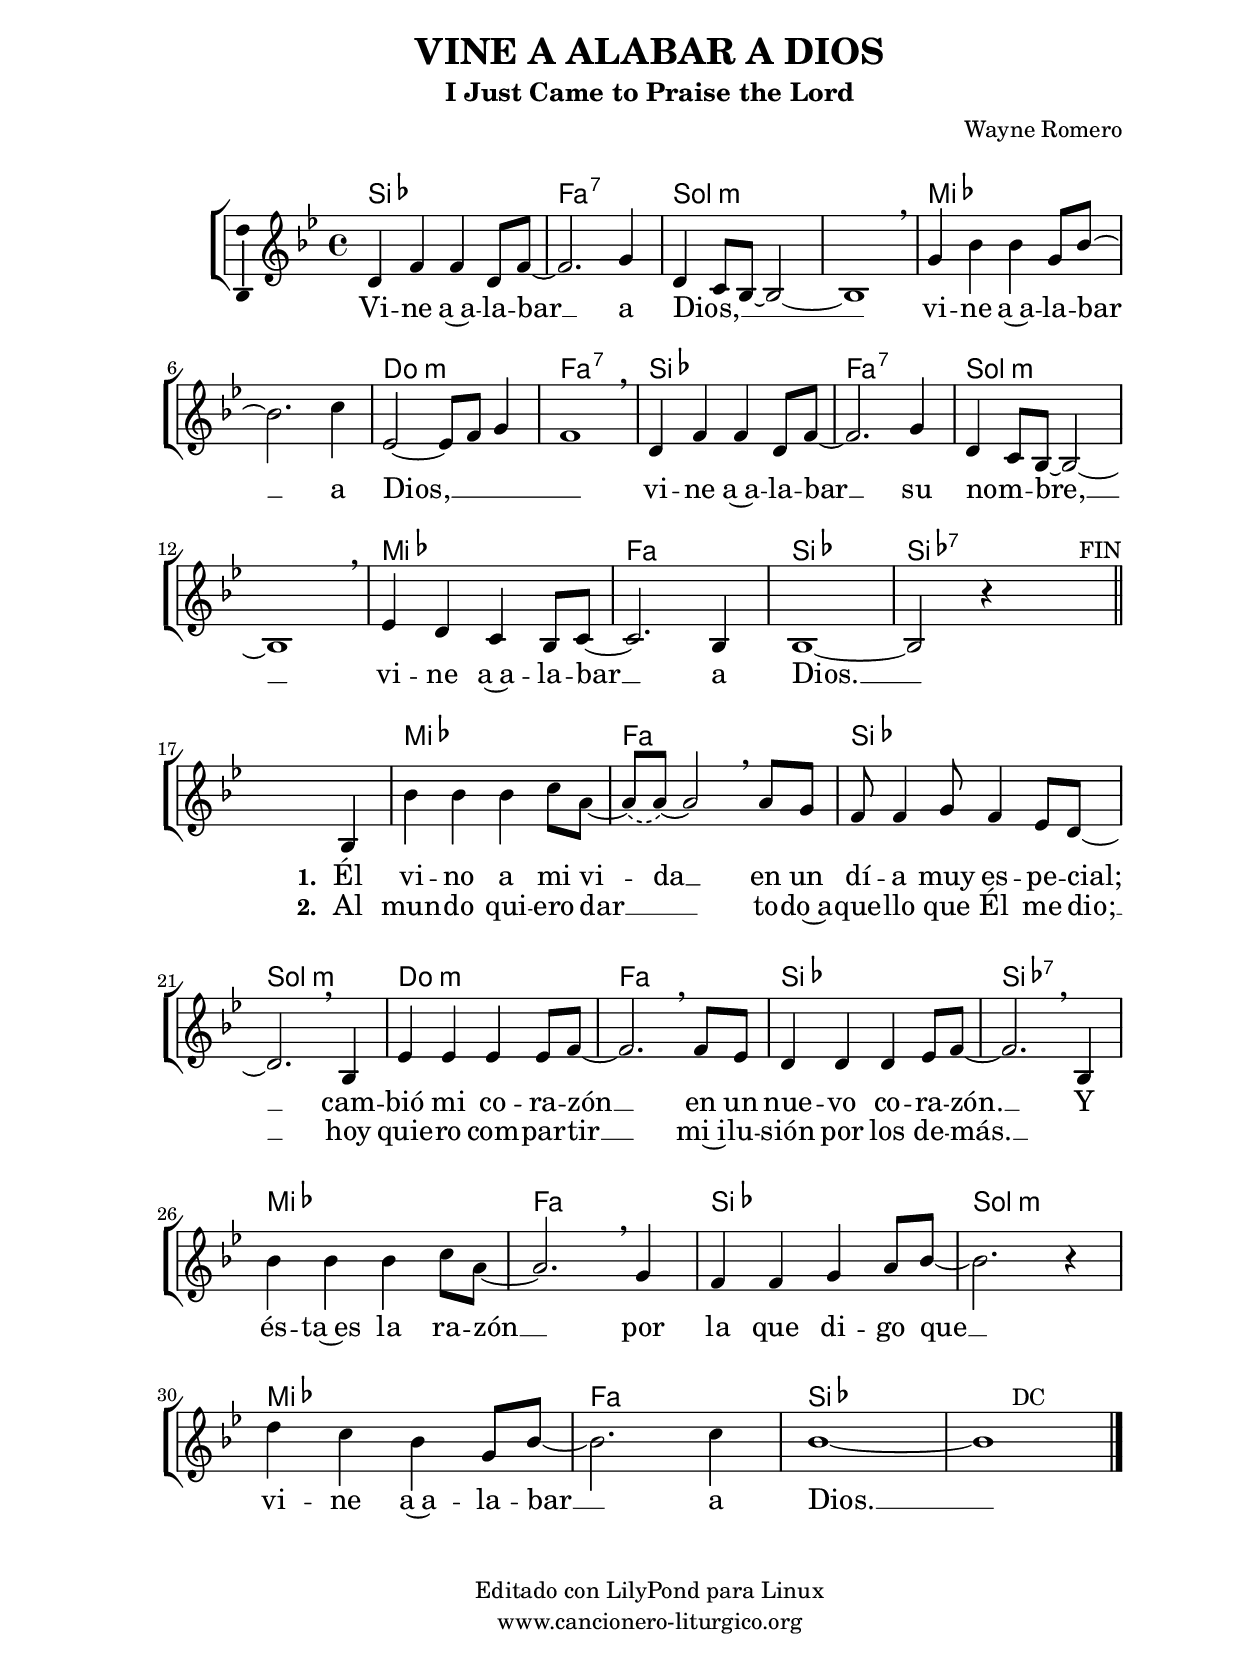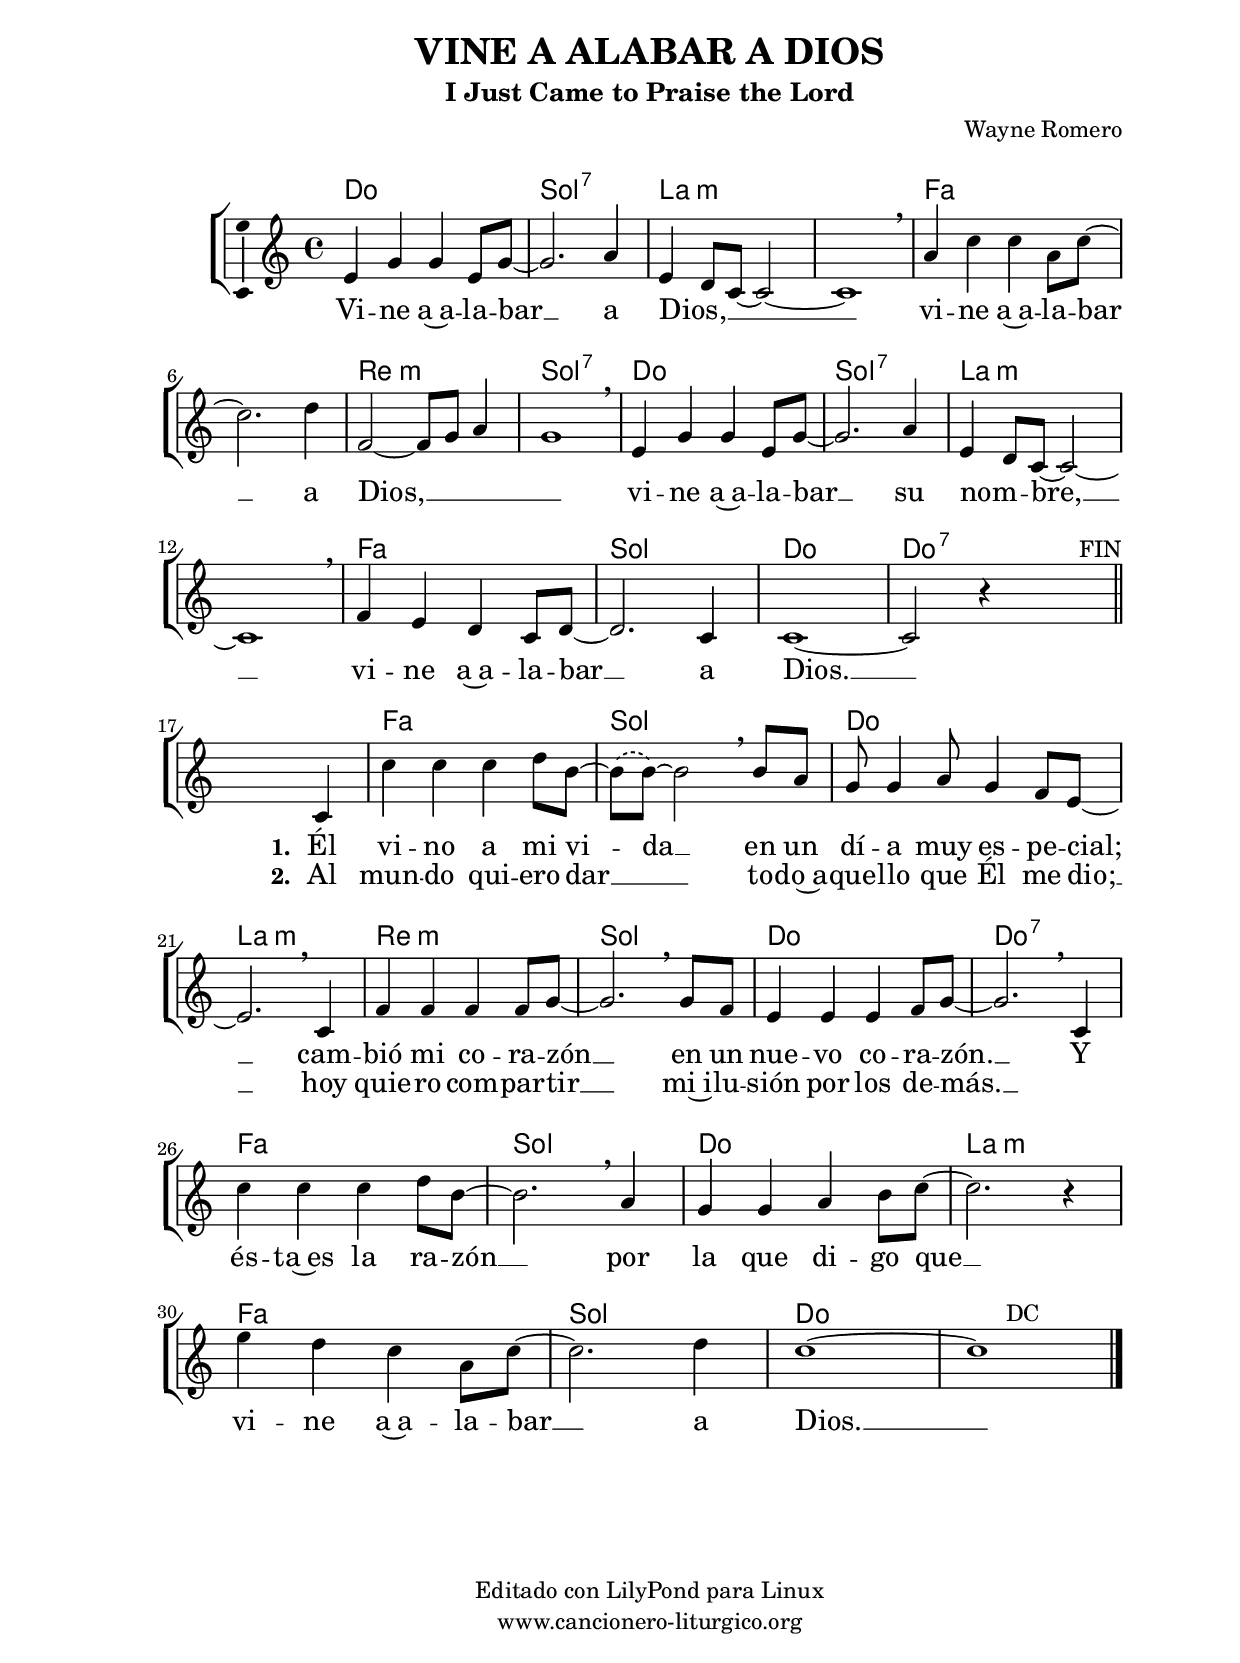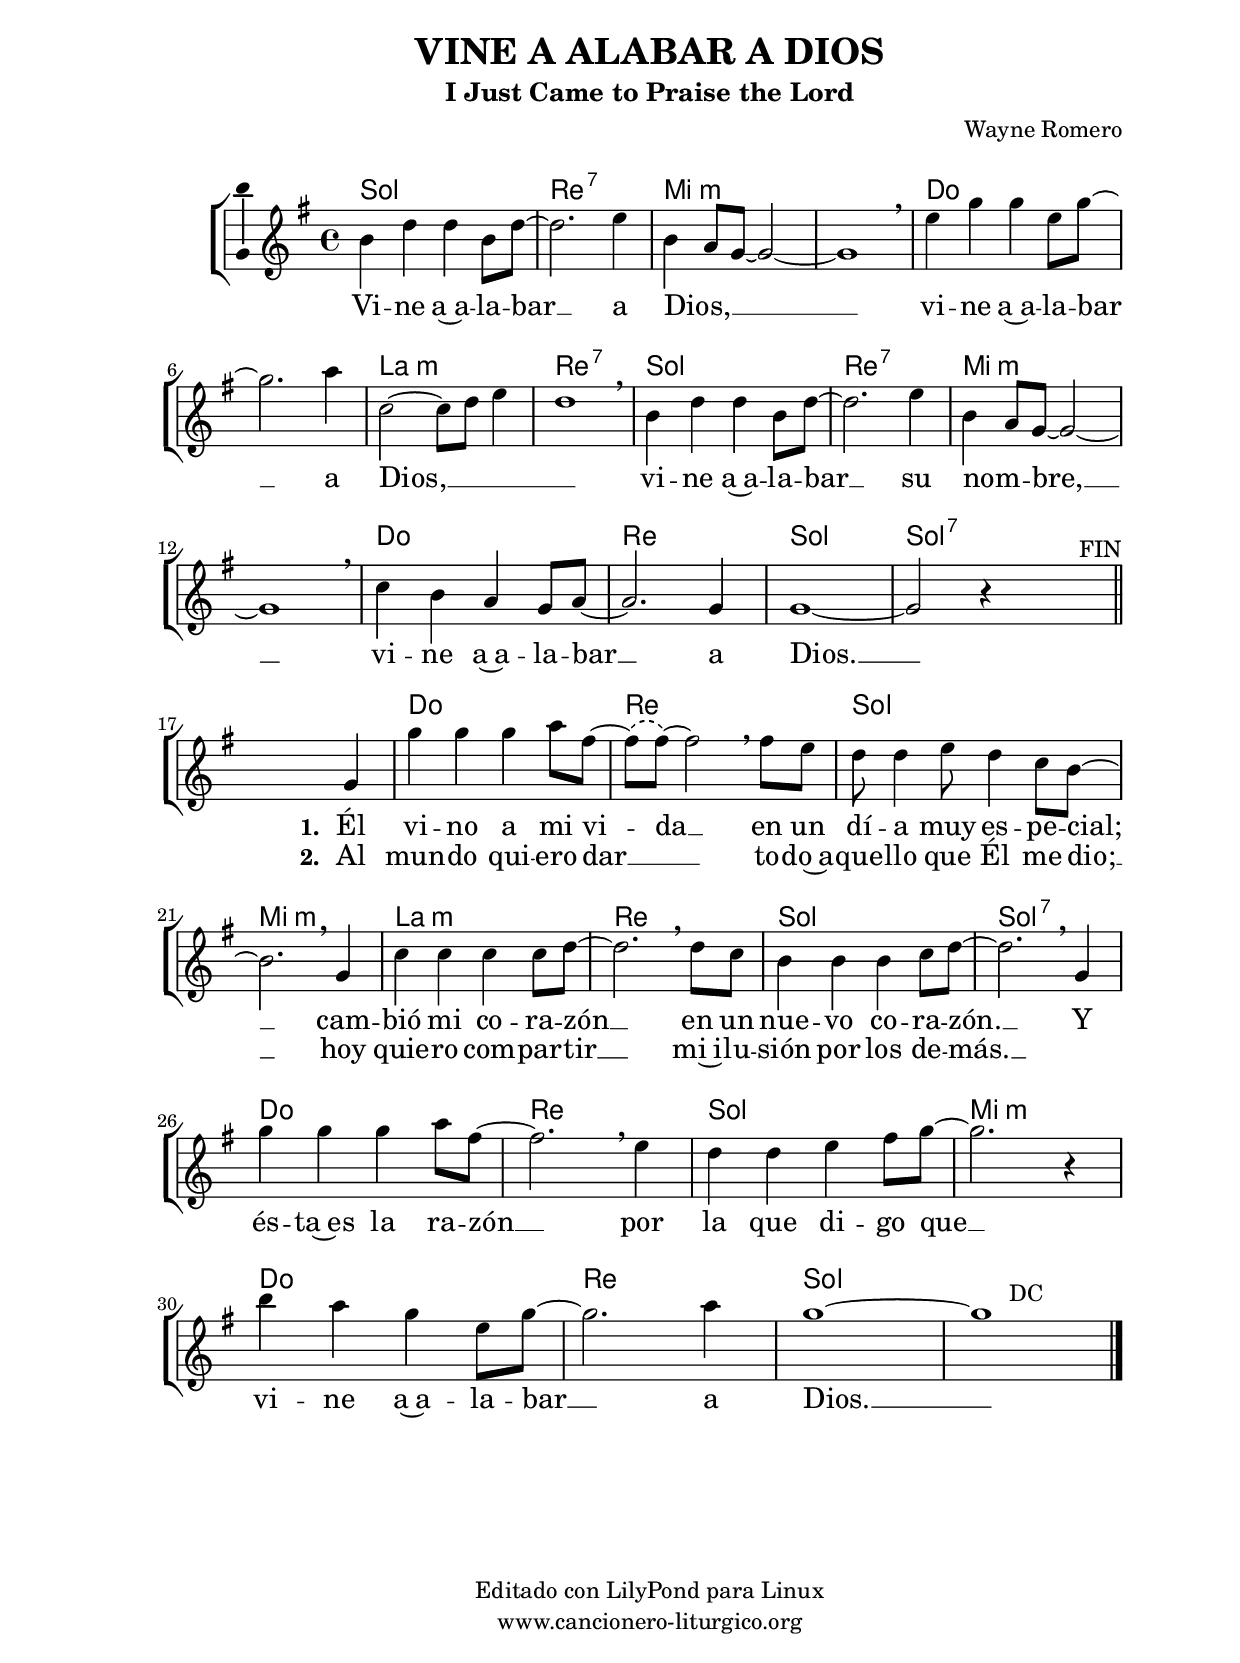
%
%para convertir .midi en .wav:
%timidity filename.midi -Ow -o finename.wav
%
%
%Para convertir de .wav a .mp3:
%lame -h -m j filename.wav
%
%
%para escuchar el midi:
%timidity nombrefichero.midi
%


%versión de lilypond para la que se ha escrito esta partitura:
\version "2.16.0"

	%Tamaño papel
	#(set-default-paper-size "a4")
	%Tamaño partitura
	#(set-global-staff-size 20)
	%No responde al pulsar sobre una nota
	#(ly:set-option 'point-and-click #f)

%parámetros del encabezamiento:
\header {
	title = "VINE A ALABAR A DIOS"
	subtitle = "I Just Came to Praise the Lord"
	composer = "Wayne Romero"
	poet = ""
	meter = ""
	arranger = ""
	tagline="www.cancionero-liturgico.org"
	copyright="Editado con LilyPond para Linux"
	}

%parámetros asociados al papel:
\paper  {
	oddHeaderMarkup = \markup {\fill-line { \on-the-fly #not-first-page \fromproperty #'header:title \on-the-fly #not-first-page \fromproperty #'header:composer }}
	evenHeaderMarkup = \markup {\fill-line { \fromproperty #'header:composer \fromproperty #'header:title }}
	#(set-paper-size "a4")
	print-page-number = ##f
	first-page-number = 1
	print-first-page-number = ##f
%	head-separation = 3.0 \cm
	top-margin = 2.0 \cm
	bottom-margin = 0.5\cm
%%%	bottom-margin = -2.0\cm
	left-margin = 3.0 \cm
	line-width = 16.0 \cm 
	indent = 8\mm
	interscoreline = 2.\mm
	between-system-space = 15\mm
%	para que las partituras no llenen la hoja:
	ragged-bottom = ##t
%	idem para la última hoja:
	ragged-last-bottom = ##f
%	para que las partituras llenen el ancho del papel:
	ragged-last = ##f
	after-title-space = 2.5 \cm
page-count=1
system-count=7

	%Flexible Vertical Spacing
%	markup-markup-spacing =
%	#'((basic-distance . 15) (minimum-distance . 15) (padding . 3))
	markup-system-spacing =
	#'((basic-distance . 15) (minimum-distance . 15) (padding . 3))
	system-system-spacing =
	#'((basic-distance . 15) (minimum-distance . 15) (padding . 3))
	score-system-spacing =
	#'((basic-distance . 15) (minimum-distance . 15) (padding . 5))
%	top-system-spacing = % header
%	#'((basic-distance . 8) (minimum-distance . 0) (padding . 0))
%	top-markup-spacing =
%	#'((basic-distance . 20) (minimum-distance . 20) (padding . 0))
	last-bottom-spacing = % footer
	#'((basic-distance . 5) (minimum-distance . 5) (padding . 0))
%	score-markup-spacing =
%	#'((basic-distance . 16) (minimum-distance . 13) (padding . 0))

	}


%parámetros que afectan a toda la partitura:
global =  {
	%clave de sol (G):
	\clef G
	%armadura:
	\transpose d c
	\key c \major
	\tempo 4=120
	\set Score.tempoHideNote = ##t
	}


acordes = {
	\italianChords
	\chordmode {
	\transpose d c
{

c1 g:7 a:m s f s d:m g:7
c1 g:7 a:m s f g c c:7

s1 f1 g c a:m d:m g c c:7
f1 g c a:m f g c s

}
}
}

melodia =

	\transpose d c
{
	\relative c'{
	\time 4/4

\phrasingSlurDashed

e4 g g e8 g~
g2. a4
e4 d8 c8~c2~
c1 \breathe

a'4 c c a8 c~
c2. d4
f,2~f8 g a4
g1 \breathe

e4 g g e8 g~
g2. a4
e4 d8 c8~c2~
c1 \breathe

f4 e d c8 d~
d2. c4
c1~
c2 r4 s4^"       FIN"

\bar "||"
\break

s2 s4 c4
c'4 c c d8 b~
b8 \(b8\)~b2 \breathe b8 a
g8 g4 a8 g4 f8 e~
e2. \breathe c4
f4 f f f8 g~
g2. \breathe g8 f
e4 e e f8 g~
g2. \breathe c,4

\break

c'4 c c d8 b~
b2. \breathe a4
g4 g a b8 c~
c2. r4
e4 d c a8 c~
c2. d4
c1~
c1^"      DC"

\bar "|."
	}
	}


texto = \lyricmode {
Vi -- ne a~a -- la -- bar __ a Dios, __ _ _
vi -- ne a~a -- la -- bar __ a Dios, __ _ _ _
vi -- ne a~a -- la -- bar __ su nom -- _ bre, __
vi -- ne a~a -- la -- bar __ a Dios. __

\set stanza =#"1. " Él vi -- no a mi vi -- da __
en un dí -- a muy es -- pe -- cial; __
cam -- bió mi co -- ra -- zón __
en un nue -- vo co -- ra -- zón. __
Y és -- ta~es la ra -- zón __
por la que di -- go que __
vi -- ne a~a -- la -- bar __ a Dios. __

	}

textodos = \lyricmode {
\skip 1 \skip 1 \skip 1 \skip 1 \skip 1 \skip 1
\skip 1 \skip 1 \skip 1 \skip 1 \skip 1 \skip 1
\skip 1 \skip 1 \skip 1 \skip 1 \skip 1 \skip 1
\skip 1 \skip 1 \skip 1 \skip 1 \skip 1 \skip 1
\skip 1 \skip 1 \skip 1 \skip 1 \skip 1 \skip 1
\skip 1 \skip 1 \skip 1 \skip 1 \skip 1

\set stanza =#"2. " Al mun -- do qui -- ero dar __ _
to -- do~a -- que -- llo que Él me dio; __
hoy quie -- ro com -- par -- tir __
mi~i -- lu -- sión por los de -- más. __


	}


acordesStaff = \context ChordNames = acordesStaff <<
	\set chordChanges = ##t
	\acordes
	>>


vozStaff = \context Voice = vozStaff
\with {\consists "Ambitus_engraver"}
<<
%	\set Staff.instrumentName = ""
%	\set Staff.shortInstrumentName = ""
%	\set Staff.midiInstrument = #"clarinet"
%	\set Staff.midiInstrument = #"cello"
%	\set Staff.midiInstrument = #"flute"
	\set Staff.midiInstrument = #"electric guitar (jazz)"
%	\set Staff.midiInstrument = #"english horn"
%	\set Staff.midiInstrument = #"violin"
%	\set Staff.midiInstrument = #"glockenspiel"
	\set Staff.midiMinimumVolume = #0.7
	\set Staff.midiMaximumVolume = #0.9
	\global
	\melodia
	>>

textoStaff = \context Lyrics = textoStaff <<
	\lyricsto vozStaff \texto
	>>

textodosStaff = \context Lyrics = textodosStaff <<
	\lyricsto vozStaff \textodos
	>>

\book {
	\score {
		\context ChoirStaff {
			\override StaffGroup.SystemStartBracket #'collapse-height = #1
			\override Score.SystemStartBar #'collapse-height = #1
			<<
			\acordesStaff
			\vozStaff
			\textoStaff
			\textodosStaff
			>>
			}
		\layout {
	    		\context {
				\Lyrics
				\override LyricText #'font-size = #2
				}
	   		 \context {
				\Score
				\override StaffSymbol #'staff-space = #(magstep +3)
				}
			}
		}
	\score {
		\unfoldRepeats
		\context ChoirStaff {
			<<
			\acordesStaff
			\vozStaff
			>>
			}
		\midi {
	  		\context {
	  			\Score
				tempoWholesPerMinute = #(ly:make-moment 70 4)
				}
			}
		}
	}



#(define output-suffix "C")
\book {
	\score {
		\context ChoirStaff {
			\override StaffGroup.SystemStartBracket #'collapse-height = #1
			\override Score.SystemStartBar #'collapse-height = #1
\transpose c d
			<<
			\acordesStaff
			\vozStaff
			\textoStaff
			\textodosStaff
			>>
			}
		\layout {
	    		\context {
				\Lyrics
				\override LyricText #'font-size = #2
				}
	   		 \context {
				\Score
				\override StaffSymbol #'staff-space = #(magstep +3)
				}
			}
		}
	}

#(define output-suffix "S")
\book {
	\score {
		\context ChoirStaff {
			\override StaffGroup.SystemStartBracket #'collapse-height = #1
			\override Score.SystemStartBar #'collapse-height = #1
\transpose c a
			<<
			\acordesStaff
			\vozStaff
			\textoStaff
			\textodosStaff
			>>
			}
		\layout {
	    		\context {
				\Lyrics
				\override LyricText #'font-size = #2
				}
	   		 \context {
				\Score
				\override StaffSymbol #'staff-space = #(magstep +3)
				}
			}
		}
	}


